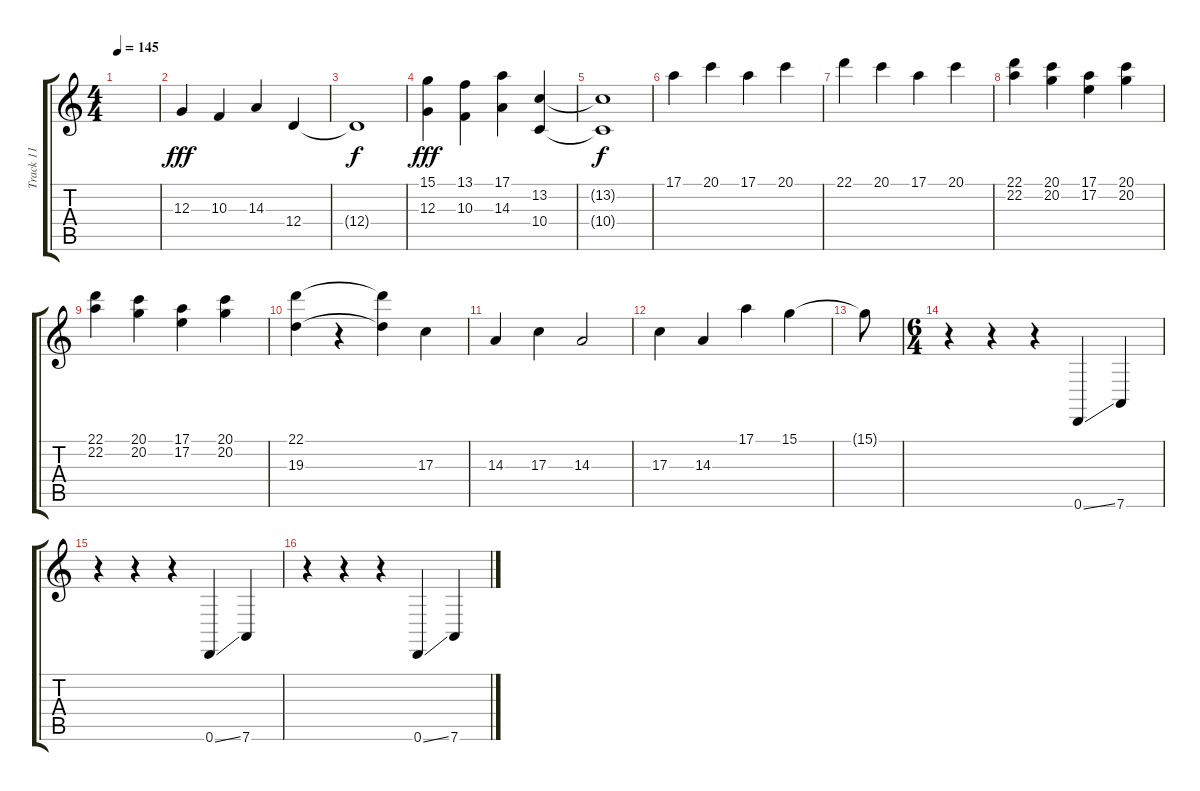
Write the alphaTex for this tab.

\track ("Track 11" "Track 11") {instrument trumpet}
\staff {score tabs}
\tuning (E4 B3 G3 D3 A2 D2) {hide}
\ts (4 4)
\tempo 145
\clef g2
\ks c
|
12.3.4{dy fff} 10.3.4 14.3.4 12.4.4 |
12.4{t}.1{dy f} |
(15.1 12.3).4{dy fff} (13.1 10.3).4 (17.1 14.3).4 (13.2 10.4).4 |
(13.2{t} 10.4{t}).1{dy f} |
17.1.4 20.1.4 17.1.4 20.1.4 |
22.1.4 20.1.4 17.1.4 20.1.4 |
(22.1 22.2).4 (20.1 20.2).4 (17.1 17.2).4 (20.1 20.2).4 |
(22.1 22.2).4 (20.1 20.2).4 (17.1 17.2).4 (20.1 20.2).4 |
(22.1 19.3).4 r.4 (22.1{t} 19.3{t}).4 17.3.4 |
14.3.4 17.3.4 14.3.2 |
17.3.4 14.3.4 17.1.4 15.1.4 |
15.1{t}.8 |
\ts (6 4)
r.4{instrument trumpet} r.4 r.4 0.6{ss}.4 7.6.4 |
r.4 r.4 r.4 0.6{ss}.4 7.6.4 |
r.4 r.4 r.4 0.6{ss}.4 7.6.4
